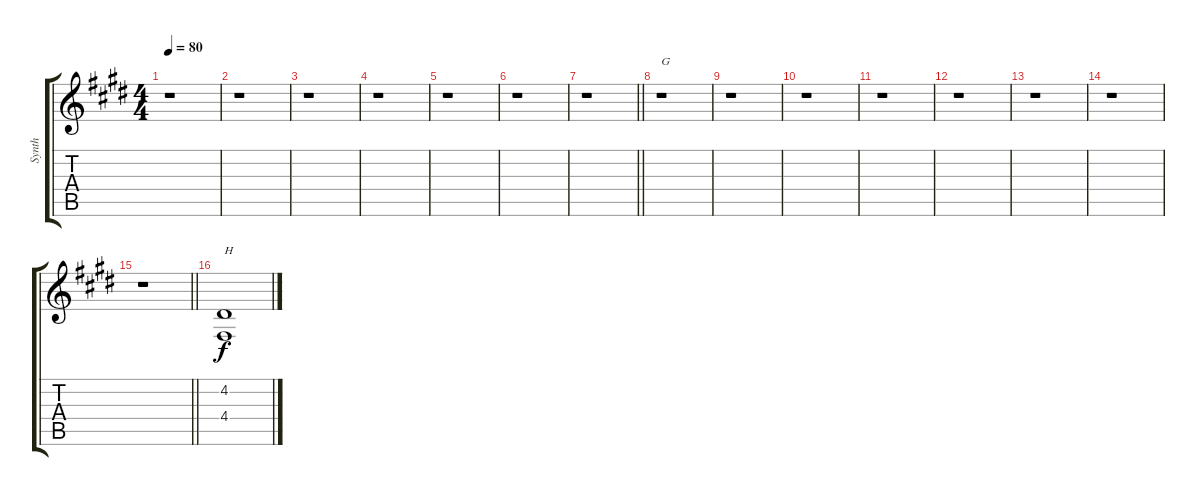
\track ("Synth" "Synth") {instrument synthstrings2}
\staff {score tabs}
\tuning (E4 B3 G3 D3 A2 E2) {hide}
\ts (4 4)
\tempo 80
\clef g2
\ks e
r.1{dy f} |
r.1 |
r.1 |
r.1 |
r.1 |
r.1 |
\barLineRight lightlight
r.1 |
r.1{txt "G"} |
r.1 |
r.1 |
r.1 |
r.1 |
r.1 |
r.1 |
\barLineRight lightlight
r.1 |
(4.2 4.4).1{txt "H"}
